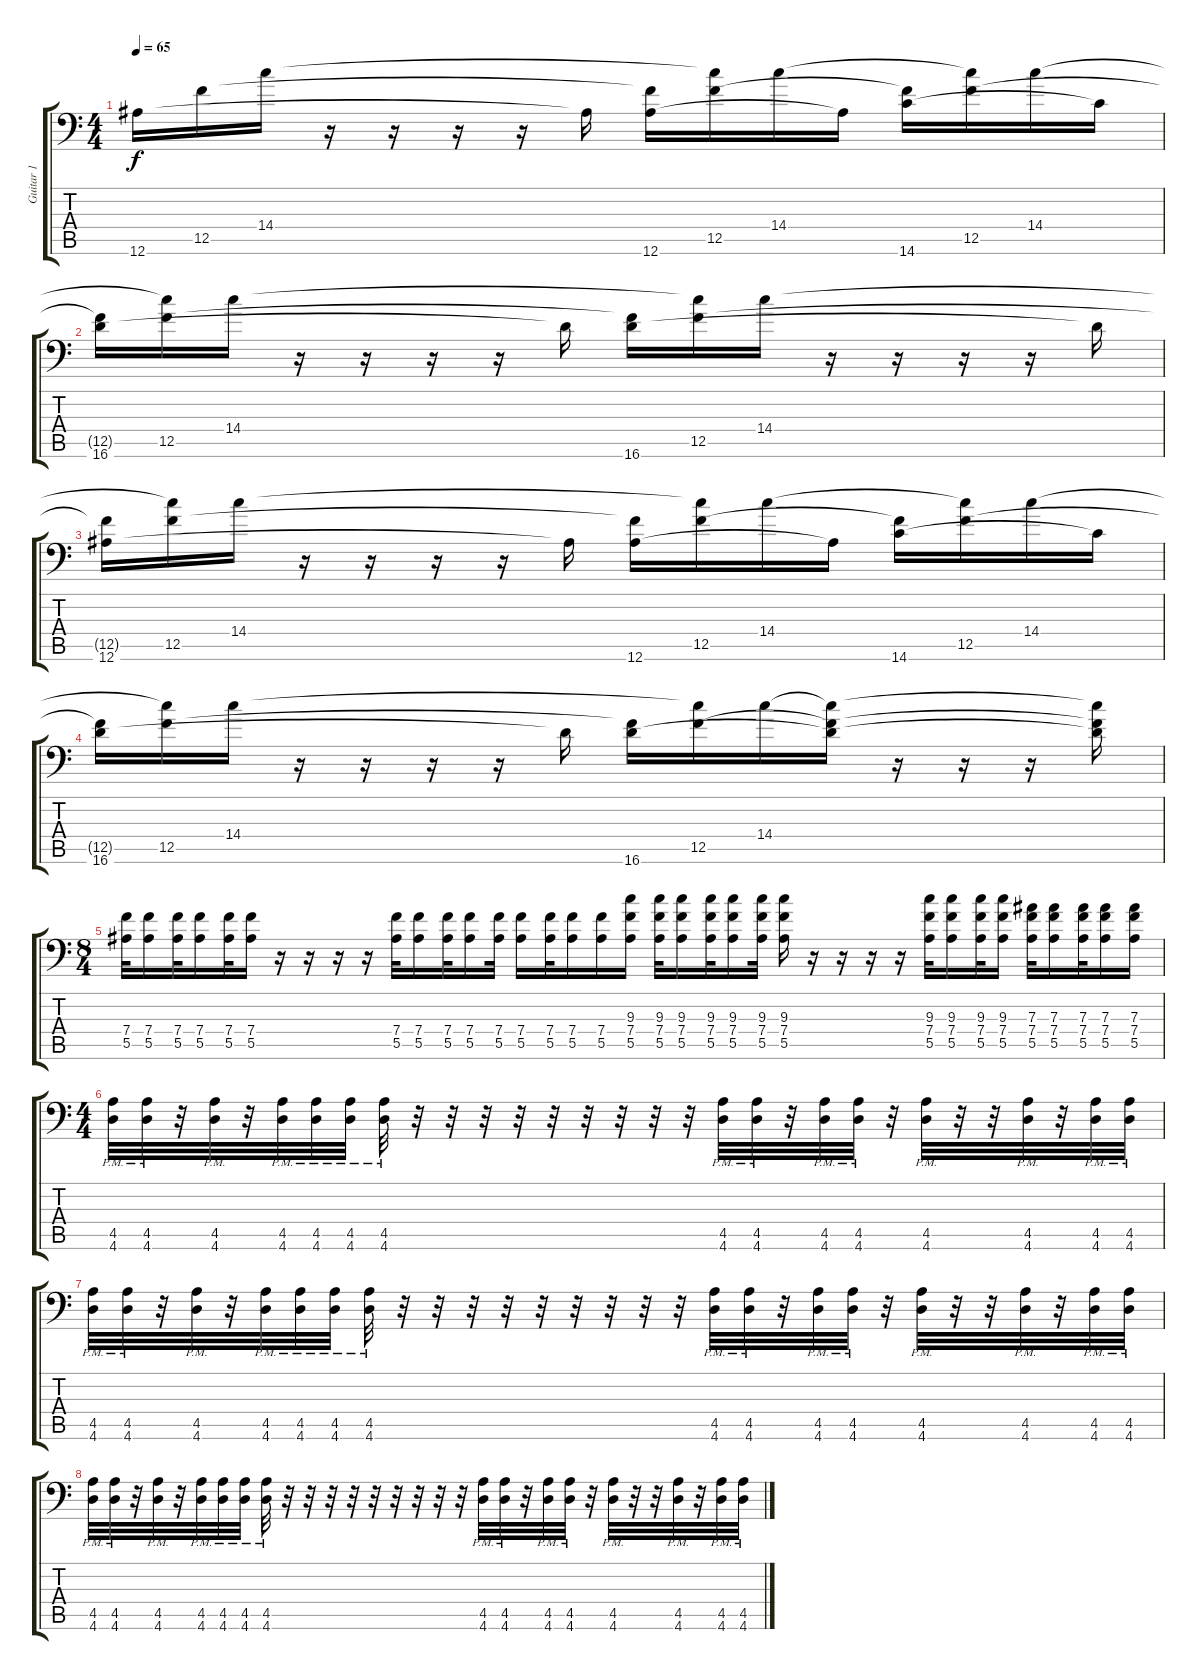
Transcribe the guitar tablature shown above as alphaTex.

\track ("Guitar 1" "Guitar 1") {instrument distortionguitar}
\staff {score tabs}
\tuning (C4 G3 Eb3 Bb2 F2 Bb1) {hide}
\ts (4 4)
\tempo 65
\clef f4
\ks c
12.6.16{dy f} 12.5.16 14.4.16 r.16 r.16 r.16 r.16 12.6{t}.16 (12.5{t} 12.6).16 (14.4{t} 12.5).16 14.4.16 12.6{t}.16 (12.5{t} 14.6).16 (14.4{t} 12.5).16 14.4.16 14.6{t}.16 |
(12.5{t} 16.6).16 (14.4{t} 12.5).16 14.4.16 r.16 r.16 r.16 r.16 16.6{t}.16 (12.5{t} 16.6).16 (14.4{t} 12.5).16 14.4.16 r.16 r.16 r.16 r.16 16.6{t}.16 |
(12.5{t} 12.6).16 (14.4{t} 12.5).16 14.4.16 r.16 r.16 r.16 r.16 12.6{t}.16 (12.5{t} 12.6).16 (14.4{t} 12.5).16 14.4.16 12.6{t}.16 (12.5{t} 14.6).16 (14.4{t} 12.5).16 14.4.16 14.6{t}.16 |
(12.5{t} 16.6).16 (14.4{t} 12.5).16 14.4.16 r.16 r.16 r.16 r.16 16.6{t}.16 (12.5{t} 16.6).16 (14.4{t} 12.5).16 14.4.16 (14.4{t} 12.5{t} 16.6{t}).16 r.16 r.16 r.16 (14.4{t} 12.5{t} 16.6{t}).16 |
\ts (8 4)
(7.4 5.5).32 (7.4 5.5).16 (7.4 5.5).32 (7.4 5.5).16 (7.4 5.5).32 (7.4 5.5).16 r.16 r.16 r.16 r.16 (7.4 5.5).32 (7.4 5.5).16 (7.4 5.5).32 (7.4 5.5).16 (7.4 5.5).32 (7.4 5.5).16 (7.4 5.5).32 (7.4 5.5).16 (7.4 5.5).16 (9.3 7.4 5.5).16 (9.3 7.4 5.5).32 (9.3 7.4 5.5).16 (9.3 7.4 5.5).32 (9.3 7.4 5.5).16 (9.3 7.4 5.5).32 (9.3 7.4 5.5).16 r.16 r.16 r.16 r.16 (9.3 7.4 5.5).32 (9.3 7.4 5.5).16 (9.3 7.4 5.5).32 (9.3 7.4 5.5).16 (7.3 7.4 5.5).32 (7.3 7.4 5.5).16 (7.3 7.4 5.5).32 (7.3 7.4 5.5).16 (7.3 7.4 5.5).16 |
\ts (4 4)
(4.5{pm} 4.6{pm}).32 (4.5{pm} 4.6{pm}).32 r.32 (4.5{pm} 4.6{pm}).32 r.32 (4.5{pm} 4.6{pm}).32 (4.5{pm} 4.6{pm}).32 (4.5{pm} 4.6{pm}).32 (4.5{pm} 4.6).32 r.32 r.32 r.32 r.32 r.32 r.32 r.32 r.32 r.32 (4.5{pm} 4.6{pm}).32 (4.5{pm} 4.6{pm}).32 r.32 (4.5{pm} 4.6{pm}).32 (4.5{pm} 4.6{pm}).32 r.32 (4.5{pm} 4.6{pm}).32 r.32 r.32 (4.5{pm} 4.6{pm}).32 r.32 (4.5{pm} 4.6{pm}).32 (4.5{pm} 4.6{pm}).32 |
(4.5{pm} 4.6{pm}).32 (4.5{pm} 4.6{pm}).32 r.32 (4.5{pm} 4.6{pm}).32 r.32 (4.5{pm} 4.6{pm}).32 (4.5{pm} 4.6{pm}).32 (4.5{pm} 4.6{pm}).32 (4.5{pm} 4.6).32 r.32 r.32 r.32 r.32 r.32 r.32 r.32 r.32 r.32 (4.5{pm} 4.6{pm}).32 (4.5{pm} 4.6{pm}).32 r.32 (4.5{pm} 4.6{pm}).32 (4.5{pm} 4.6{pm}).32 r.32 (4.5{pm} 4.6{pm}).32 r.32 r.32 (4.5{pm} 4.6{pm}).32 r.32 (4.5{pm} 4.6{pm}).32 (4.5{pm} 4.6{pm}).32 |
(4.5{pm} 4.6{pm}).32 (4.5{pm} 4.6{pm}).32 r.32 (4.5{pm} 4.6{pm}).32 r.32 (4.5{pm} 4.6{pm}).32 (4.5{pm} 4.6{pm}).32 (4.5{pm} 4.6{pm}).32 (4.5{pm} 4.6).32 r.32 r.32 r.32 r.32 r.32 r.32 r.32 r.32 r.32 (4.5{pm} 4.6{pm}).32 (4.5{pm} 4.6{pm}).32 r.32 (4.5{pm} 4.6{pm}).32 (4.5{pm} 4.6{pm}).32 r.32 (4.5{pm} 4.6{pm}).32 r.32 r.32 (4.5{pm} 4.6{pm}).32 r.32 (4.5{pm} 4.6{pm}).32 (4.5{pm} 4.6{pm}).32
